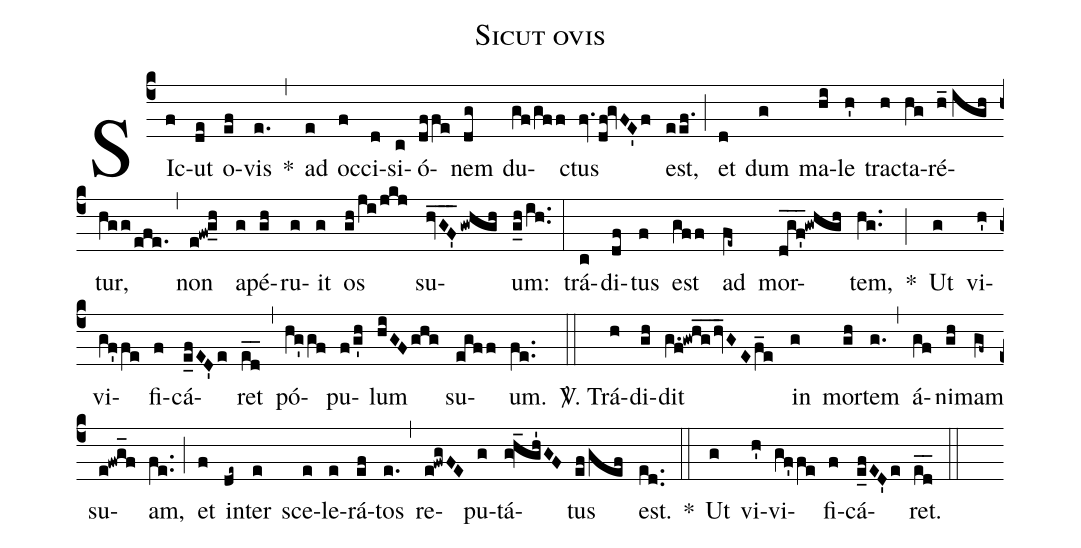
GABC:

name:Sicut ovis;
%%
(c4) SIc(f)ut(de) o(ef)vis(e.) *(,) ad(e) oc(f)ci(d)si(c)ó(dffe)nem(dg) du(gf/gff)ctus(fv./df!gvFE'f) est,(eef.) (;) et(d) dum(g) ma(hi)le(h') trac(h)ta(hg)ré(h_//igh)tur,(hgg/efe.) (,) non(e!fw!g_h) a(g)pé(gh)ru(g)it(g) os(gh/ji/jkj) su(hvGF'___gwhgh)um:(g_h/ih..) (:)
trá(c)di(df)tus(f) est(gff) ad(fe~) mor(dgf'___!gwhgh)tem,(hg..) *(;) Ut(g) vi(h')vi(gf'fe)fi(f)cá(e_fED'e)ret(ed__) (,) pó(hg'gf)pu(f/g'h)lum(hiGFghg) su(egff)um.(fe..) (::)

<sp>V/</sp>. Trá(h)di(gh)dit(g.f!gwh_g_hv_GEf_e) in(g) mor(gh)tem(g.) (,) á(gf)ni(gh)mam(gf~) su(e!fwg_f)am,(fe..) (;) et(f) in(de~)ter(e) sce(e)le(e)rá(ef)tos(e.) (,) re(e!fwgFE)pu(g)tá(g!h_gh'GF)tus(ef/gef) est.(ed..) *(::) Ut(g) vi(h')vi(gf'fe)fi(f)cá(e_fED'e)ret.(ed__) (::)
